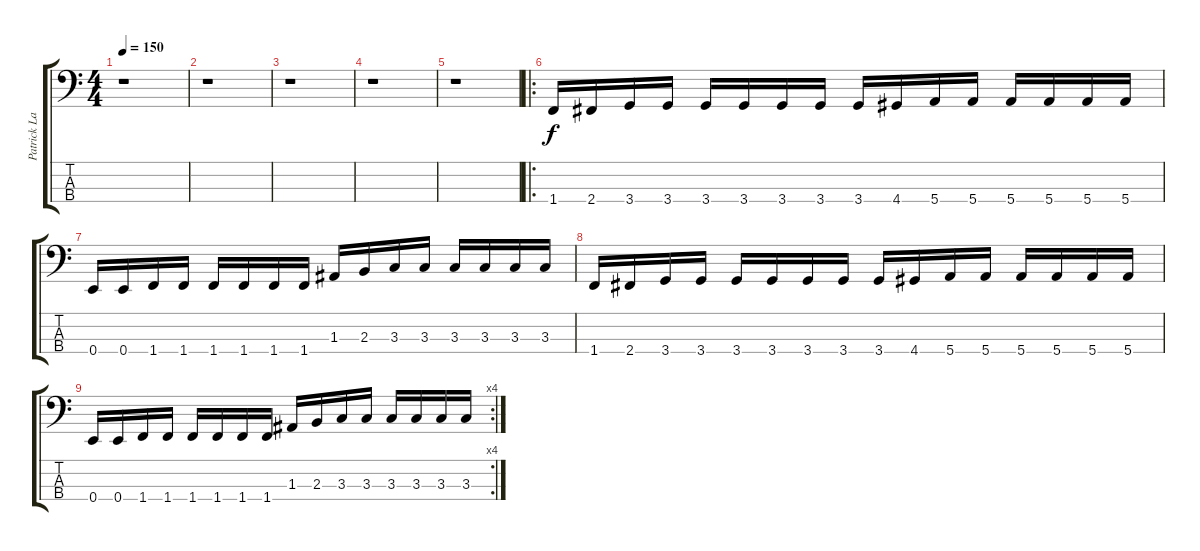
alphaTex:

\track ("Patrick Latreille" "Patrick La") {instrument electricbasspick}
\staff {score tabs}
\tuning (G2 D2 A1 E1) {hide}
\ts (4 4)
\tempo 150
\clef f4
\ks c
r.1{dy f} |
r.1 |
r.1 |
r.1 |
r.1 |
\ro
1.4.16 2.4.16 3.4.16 3.4.16 3.4.16 3.4.16 3.4.16 3.4.16 3.4.16 4.4.16 5.4.16 5.4.16 5.4.16 5.4.16 5.4.16 5.4.16 |
0.4.16 0.4.16 1.4.16 1.4.16 1.4.16 1.4.16 1.4.16 1.4.16 1.3.16 2.3.16 3.3.16 3.3.16 3.3.16 3.3.16 3.3.16 3.3.16 |
1.4.16 2.4.16 3.4.16 3.4.16 3.4.16 3.4.16 3.4.16 3.4.16 3.4.16 4.4.16 5.4.16 5.4.16 5.4.16 5.4.16 5.4.16 5.4.16 |
\rc 4
0.4.16 0.4.16 1.4.16 1.4.16 1.4.16 1.4.16 1.4.16 1.4.16 1.3.16 2.3.16 3.3.16 3.3.16 3.3.16 3.3.16 3.3.16 3.3.16
